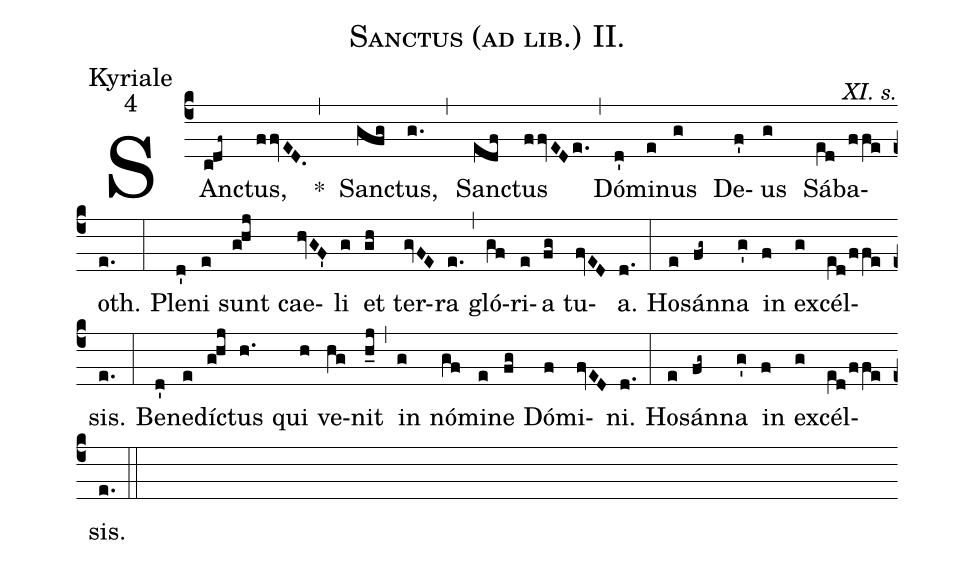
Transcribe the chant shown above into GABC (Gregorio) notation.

name:Sanctus (ad lib.) II.;
office-part:Kyriale;
mode:4;
commentary:XI. s.;
%%
(c4) SAn(cdf~)ctus,(ffvED.) <clear>*(,) San(gfg)ctus,(g.) (,) San(edf)ctus(ffvEDe.) (,) Dó(d')mi(e)nus(g) De(f')us(g) Sá(e[ll:1]d)ba(ffe)oth.(e.) (:) Ple(d')ni(e) sunt(ghj) cae(hvGF')li(g) et(gh) ter(gvFE)ra(e.) (,) gló(gf)ri(e)a(fg) tu(fvED)a.(d.) (:) Ho(e)sán(fg~)na(g') in(f) ex(g)cél(e[ll:1]d/ffe)sis.(e.) (:) Be(d')ne(e)dí(ghj)ctus(h.) qui(h) ve(hg)nit(h_j) (,) in(g) nó(gf)mi(e)ne(fg) Dó(f)mi(fvED)ni.(d.) (:) Ho(e)sán(fg~)na(g') in(f) ex(g)cél(e[ll:1]d/ffe)sis.(e.) (::)
